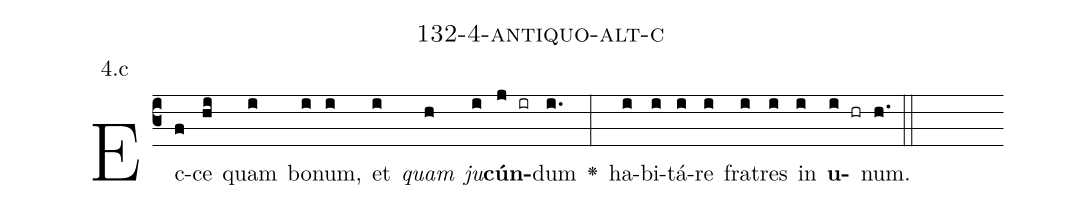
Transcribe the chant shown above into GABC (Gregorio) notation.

name: 132-4-antiquo-alt-c;
annotation: 4.c;
%%
(c3)Ec(f)ce(hi) quam(i) bo(i)num,(i) et(i) <i>quam</i>(h) <i>ju</i>(i)<b>cún</b>(j ir)dum(i.) <v>\greheightstar</v>(:) ha(i)bi(i)tá(i)re(i) fra(i)tres(i) in(i) <b>u</b>(i hr)num.(h.) (::)


%E(i) u(i) o(i) u(i) a(i) e.(h.) (::)
